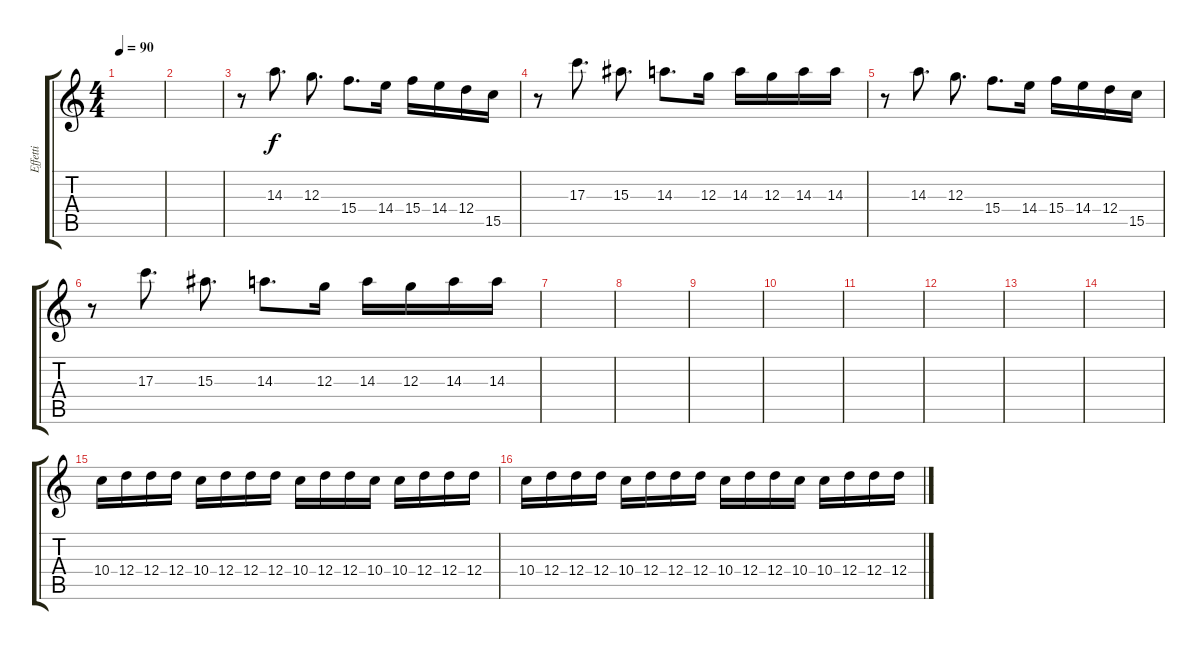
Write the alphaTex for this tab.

\track ("Effetti" "Effetti") {instrument overdrivenguitar}
\staff {score tabs}
\tuning (E4 B3 G3 D3 A2 D2) {hide}
\ts (4 4)
\tempo 90
\clef g2
\ks c
|
|
r.8 14.3.8{d} 12.3.8{d} 15.4.8{d} 14.4.16 15.4.16 14.4.16 12.4.16 15.5.16 |
r.8 17.3.8{d} 15.3.8{d} 14.3.8{d} 12.3.16 14.3.16 12.3.16 14.3.16 14.3.16 |
r.8 14.3.8{d} 12.3.8{d} 15.4.8{d} 14.4.16 15.4.16 14.4.16 12.4.16 15.5.16 |
r.8 17.3.8{d} 15.3.8{d} 14.3.8{d} 12.3.16 14.3.16 12.3.16 14.3.16 14.3.16 |
|
|
|
|
|
|
|
|
10.4.16 12.4.16 12.4.16 12.4.16 10.4.16 12.4.16 12.4.16 12.4.16 10.4.16 12.4.16 12.4.16 10.4.16 10.4.16 12.4.16 12.4.16 12.4.16 |
10.4.16 12.4.16 12.4.16 12.4.16 10.4.16 12.4.16 12.4.16 12.4.16 10.4.16 12.4.16 12.4.16 10.4.16 10.4.16 12.4.16 12.4.16 12.4.16
